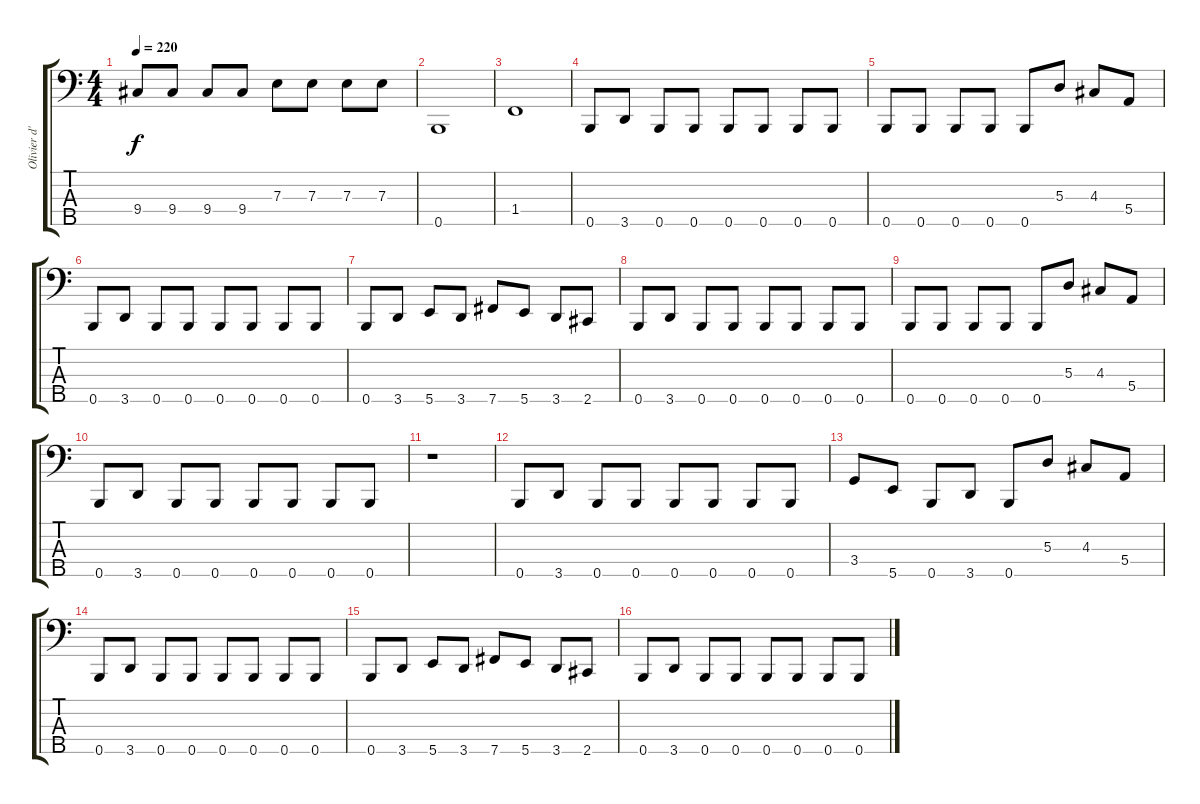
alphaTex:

\track ("Olivier d'Aries (Bass)" "Olivier d'") {instrument electricbassfinger}
\staff {score tabs}
\tuning (G2 D2 A1 E1 B0) {hide}
\ts (4 4)
\tempo 220
\clef f4
\ks c
9.4.8{dy f} 9.4.8 9.4.8 9.4.8 7.3.8 7.3.8 7.3.8 7.3.8 |
0.5.1 |
1.4.1 |
0.5.8 3.5.8 0.5.8 0.5.8 0.5.8 0.5.8 0.5.8 0.5.8 |
0.5.8 0.5.8 0.5.8 0.5.8 0.5.8 5.3.8 4.3.8 5.4.8 |
0.5.8 3.5.8 0.5.8 0.5.8 0.5.8 0.5.8 0.5.8 0.5.8 |
0.5.8 3.5.8 5.5.8 3.5.8 7.5.8 5.5.8 3.5.8 2.5.8 |
0.5.8 3.5.8 0.5.8 0.5.8 0.5.8 0.5.8 0.5.8 0.5.8 |
0.5.8 0.5.8 0.5.8 0.5.8 0.5.8 5.3.8 4.3.8 5.4.8 |
0.5.8 3.5.8 0.5.8 0.5.8 0.5.8 0.5.8 0.5.8 0.5.8 |
r.1 |
0.5.8 3.5.8 0.5.8 0.5.8 0.5.8 0.5.8 0.5.8 0.5.8 |
3.4.8 5.5.8 0.5.8 3.5.8 0.5.8 5.3.8 4.3.8 5.4.8 |
0.5.8 3.5.8 0.5.8 0.5.8 0.5.8 0.5.8 0.5.8 0.5.8 |
0.5.8 3.5.8 5.5.8 3.5.8 7.5.8 5.5.8 3.5.8 2.5.8 |
0.5.8 3.5.8 0.5.8 0.5.8 0.5.8 0.5.8 0.5.8 0.5.8
